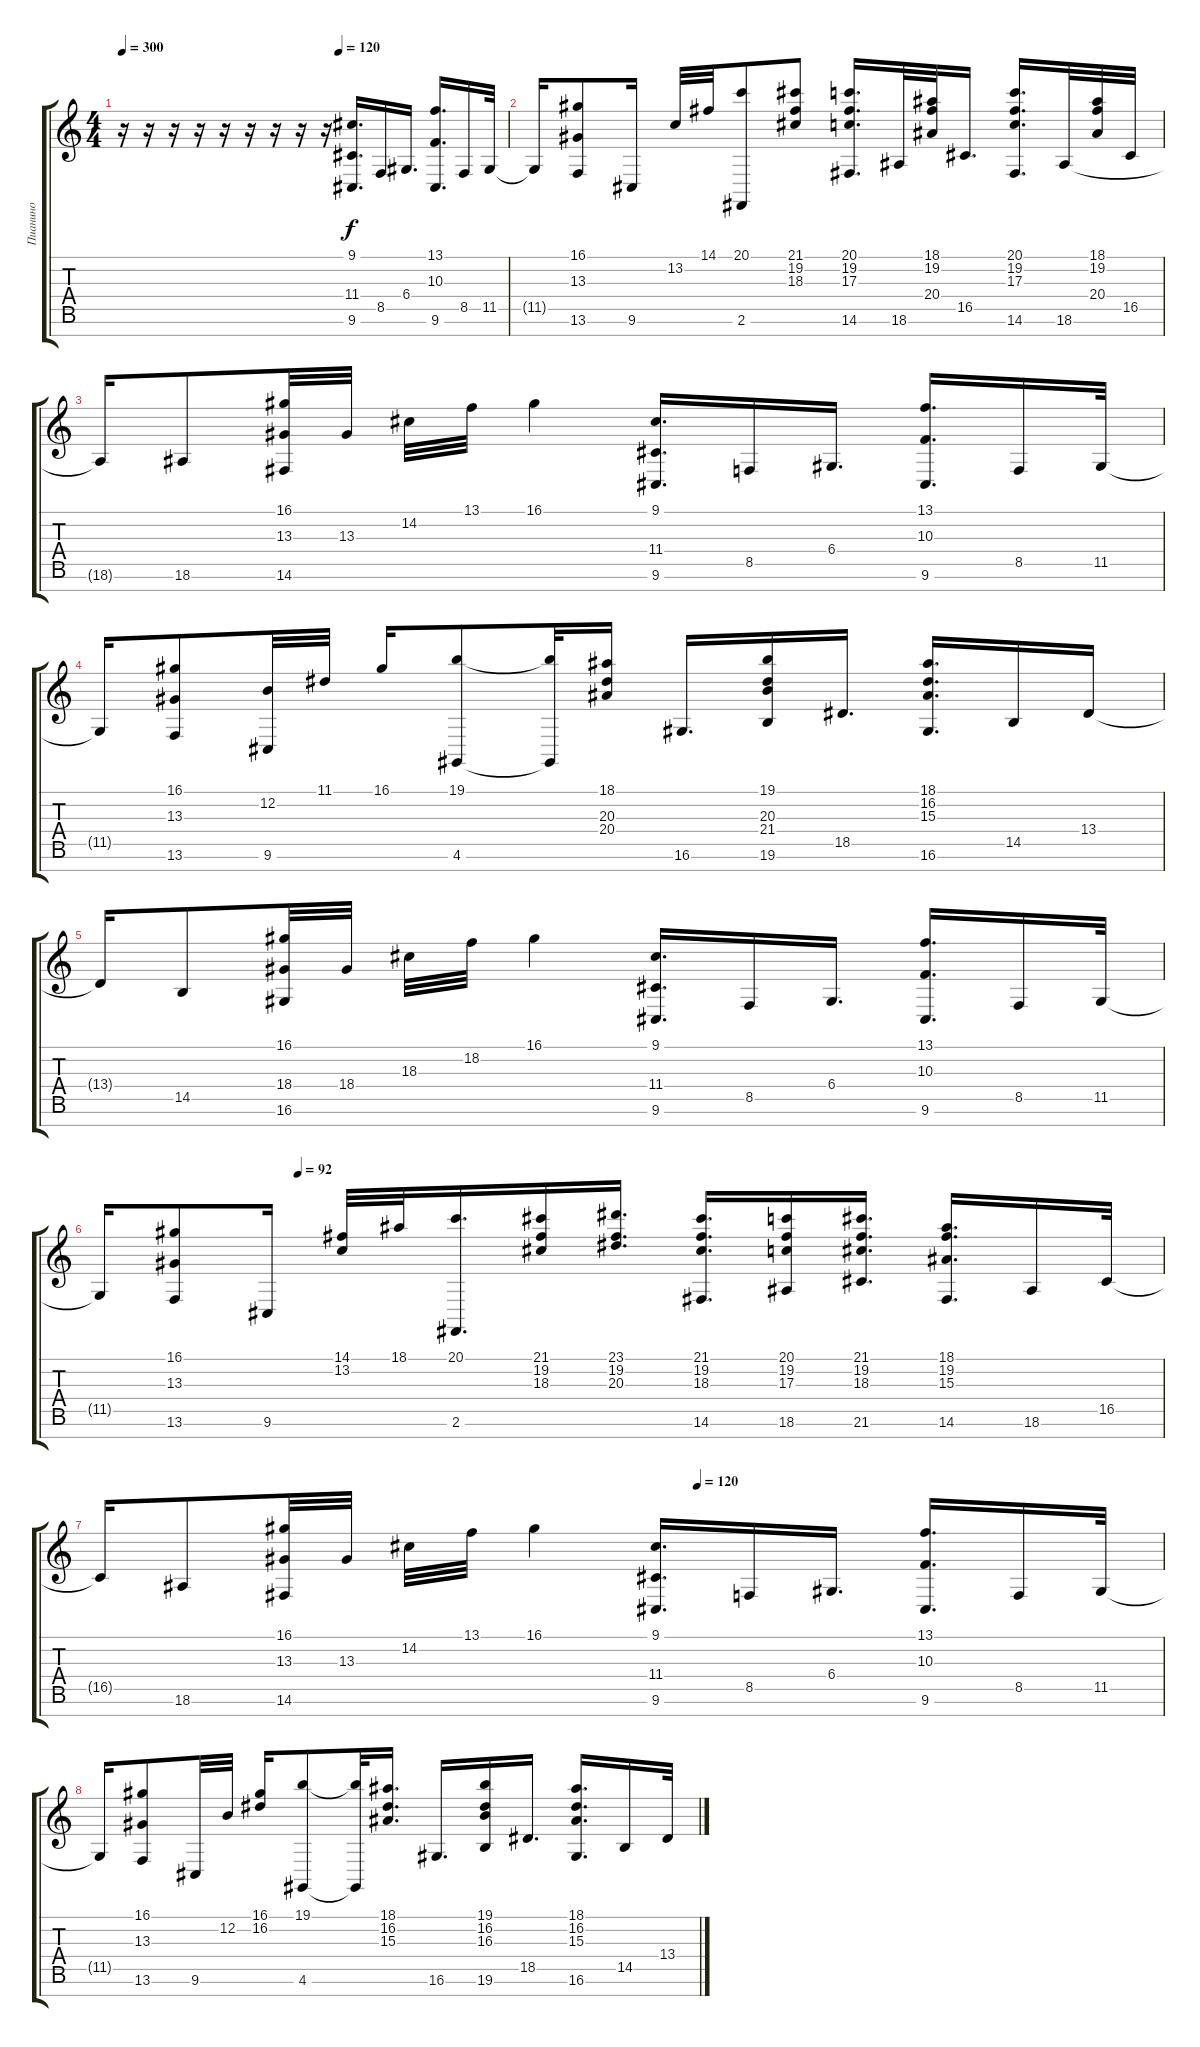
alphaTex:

\track ("Пианино" "Пианино") {instrument brightacousticpiano}
\staff {score tabs}
\tuning (E4 B3 G3 D3 A2 E2 B1) {hide}
\ts (4 4)
\tempo 300
\tempo (120 0.5625)
\clef g2
\ks c
r.16{dy f} r.16 r.16 r.16 r.16 r.16 r.16 r.16 r.16 (9.1 11.4 9.6).16{d} 8.5.16 6.4.16{d} (13.1 10.3 9.6).16{d} 8.5.16 11.5.32 |
11.5{t}.16 (16.1 13.3 13.6).8 9.6.16 13.2.32 14.1.32 (20.1 2.6).8 (21.1 19.2 18.3).8 (20.1 19.2 17.3 14.6).16{d} 18.6.32 (18.1 19.2 20.4).32 16.5.16{d} (20.1 19.2 17.3 14.6).16{d} 18.6.32 (18.1 19.2 20.4).32 16.5.32 |
18.6{t}.16 18.6.8 (16.1 13.3 14.6).32 13.3.32 14.2.32 13.1.32 16.1.4 (9.1 11.4 9.6).16{d} 8.5.16 6.4.16{d} (13.1 10.3 9.6).16{d} 8.5.16 11.5.32 |
11.5{t}.16 (16.1 13.3 13.6).8 (12.2 9.6).32 11.1.32 16.1.16 (19.1 4.6).8 (19.1{t} 4.6{t}).32 (18.1 20.3 20.4).16 16.6.16{d} (19.1 20.3 21.4 19.6).16 18.5.16{d} (18.1 16.2 15.3 16.6).16{d} 14.5.16 13.4.16 |
13.4{t}.16 14.5.8 (16.1 18.4 16.6).32 18.4.32 18.3.32 18.2.32 16.1.4 (9.1 11.4 9.6).16{d} 8.5.16 6.4.16{d} (13.1 10.3 9.6).16{d} 8.5.16 11.5.32 |
\tempo (92 0.1875)
11.5{t}.16 (16.1 13.3 13.6).8 9.6.16 (14.1 13.2).32 18.1.32 (20.1 2.6).16{d} (21.1 19.2 18.3).16 (23.1 19.2 20.3).16{d} (21.1 19.2 18.3 14.6).16{d} (20.1 19.2 17.3 18.6).16 (21.1 19.2 18.3 21.6).16{d} (18.1 19.2 15.3 14.6).16{d} 18.6.16 16.5.32 |
\tempo (120 0.5625)
16.5{t}.16 18.6.8 (16.1 13.3 14.6).32 13.3.32 14.2.32 13.1.32 16.1.4 (9.1 11.4 9.6).16{d} 8.5.16 6.4.16{d} (13.1 10.3 9.6).16{d} 8.5.16 11.5.32 |
11.5{t}.16 (16.1 13.3 13.6).8 9.6.32 12.2.32 (16.1 16.2).16 (19.1 4.6).8 (19.1{t} 4.6{t}).32 (18.1 16.2 15.3).16{d} 16.6.16{d} (19.1 16.2 16.3 19.6).16 18.5.16{d} (18.1 16.2 15.3 16.6).16{d} 14.5.16 13.4.32
